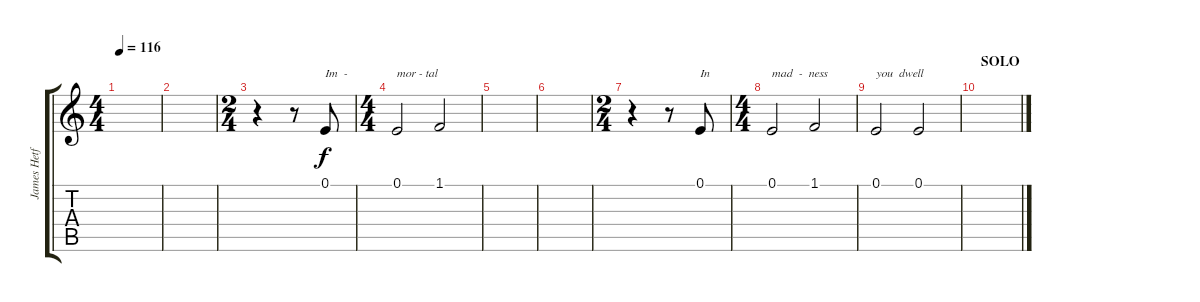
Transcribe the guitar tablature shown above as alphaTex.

\track ("James Hetfeild (Vocals)" "James Hetf") {instrument cello}
\staff {score tabs}
\tuning (E4 B3 G3 D3 A2 D2) {hide}
\ts (4 4)
\tempo 116
\clef g2
\ks c
|
|
\ts (2 4)
r.4 r.8 0.1.8{txt "Im  -"} |
\ts (4 4)
0.1.2{txt "mor - tal"} 1.1.2 |
|
|
\ts (2 4)
r.4 r.8 0.1.8{txt "In"} |
\ts (4 4)
0.1.2{txt "mad  -  ness"} 1.1.2 |
0.1.2{txt "you  dwell"} 0.1.2 |
\section ("" "SOLO")
